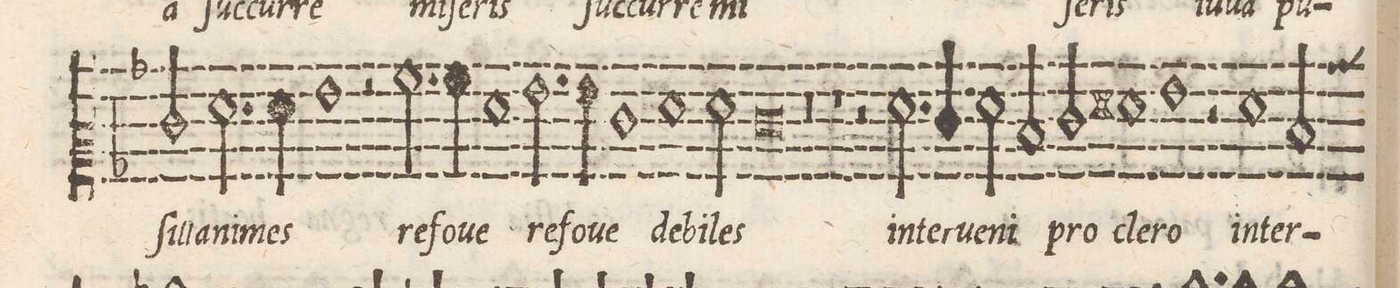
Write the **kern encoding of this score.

**kern	**text
*I"ALTVS	*
*clefC2	*
*k[b-]	*
*met(C|)	*
*M2/1	*
2e/	-ſil-
=25-	=25-
2.f\	-la-
4f\	-ni-
1g	-mes
=26-	=26-
2r	.
2.a\	re-
4a\	-fo-
1f\	-ue
=27-	=27-
2.g\	re-
4g\	-fo-
1e\	-ue
=28-	=28-
1f	de-
2f\	-bi-
=29-	=29-
0e	-les
=30-	=30-
0r	.
=31-	=31-
1r	.
2r	.
2.f\	in-
=32-	=32-
4e/	-ter-
2f\	-ue-
2d/	-ni
2e/	pro
=33-	=33-
1f#X	cle-
1g	-ro
=34-	=34-
2r	.
1fny	in-
2d/	-ter-
*custos:b	*
*-	*-
